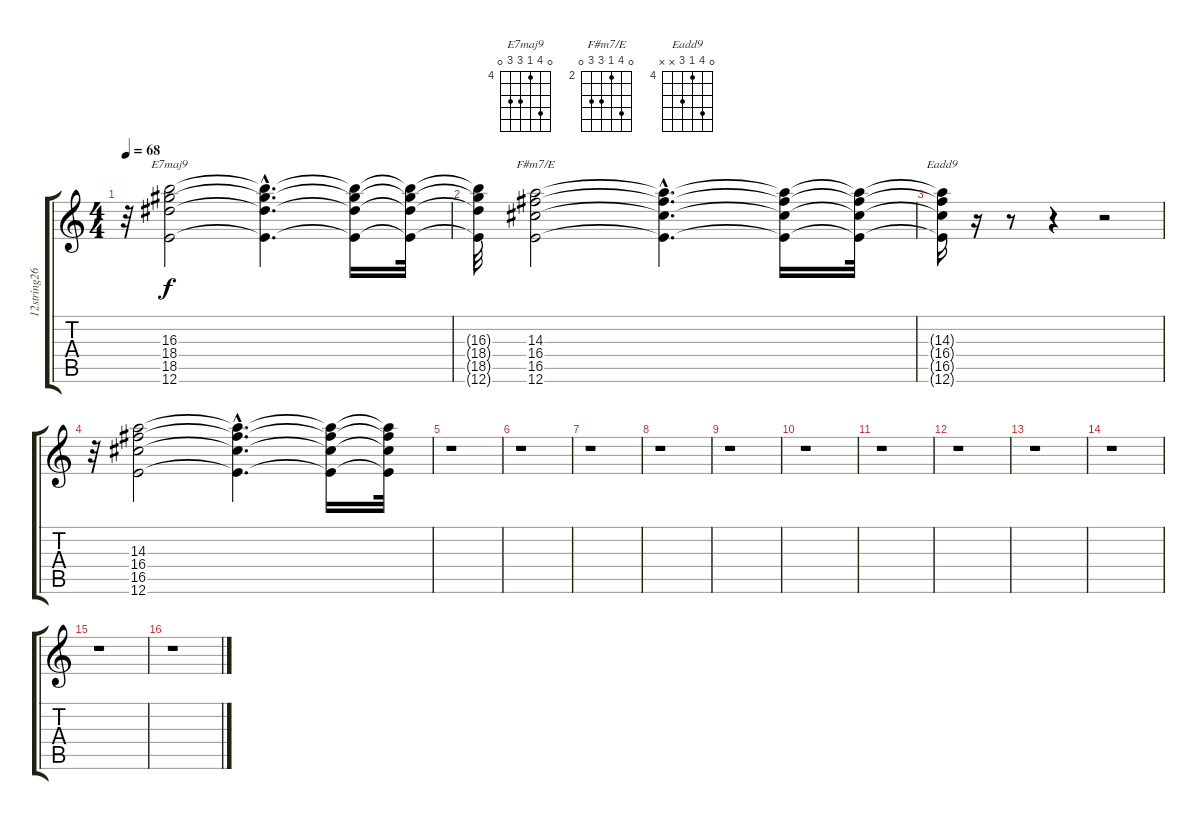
\track ("12string26" "12string26") {instrument electricguitarjazz}
\staff {score tabs}
\tuning (E4 B3 G3 D3 A2 E2) {hide}
\chord ("E7maj9" 0 7 4 6 6 0) {firstfret 4}
\chord ("F#m7/E" 0 5 2 4 4 0) {firstfret 2}
\chord ("Eadd9" 0 7 4 6 x x) {firstfret 4}
\ts (4 4)
\tempo 68
\clef g2
\ks c
r.32{dy f instrument electricguitarjazz} (16.3 18.4 18.5 12.6).2{ch "E7maj9"} (16.3{hac t} 18.4{hac t} 18.5{hac t} 12.6{hac t}).4{d} (16.3{t} 18.4{t} 18.5{t} 12.6{t}).16 (16.3{t} 18.4{t} 18.5{t} 12.6{t}).32 |
(16.3{t} 18.4{t} 18.5{t} 12.6{t}).32 (14.3 16.4 16.5 12.6).2{ch "F#m7/E"} (14.3{hac t} 16.4{hac t} 16.5{hac t} 12.6{hac t}).4{d} (14.3{t} 16.4{t} 16.5{t} 12.6{t}).16 (14.3{t} 16.4{t} 16.5{t} 12.6{t}).32 |
(14.3{t} 16.4{t} 16.5{t} 12.6{t}).16{ch "Eadd9"} r.16 r.8 r.4 r.2 |
r.32 (14.3 16.4 16.5 12.6).2 (14.3{hac t} 16.4{hac t} 16.5{hac t} 12.6{hac t}).4{d} (14.3{t} 16.4{t} 16.5{t} 12.6{t}).16 (14.3{t} 16.4{t} 16.5{t} 12.6{t}).32 |
r.1 |
r.1 |
r.1 |
r.1 |
r.1 |
r.1 |
r.1 |
r.1 |
r.1 |
r.1 |
r.1 |
r.1
